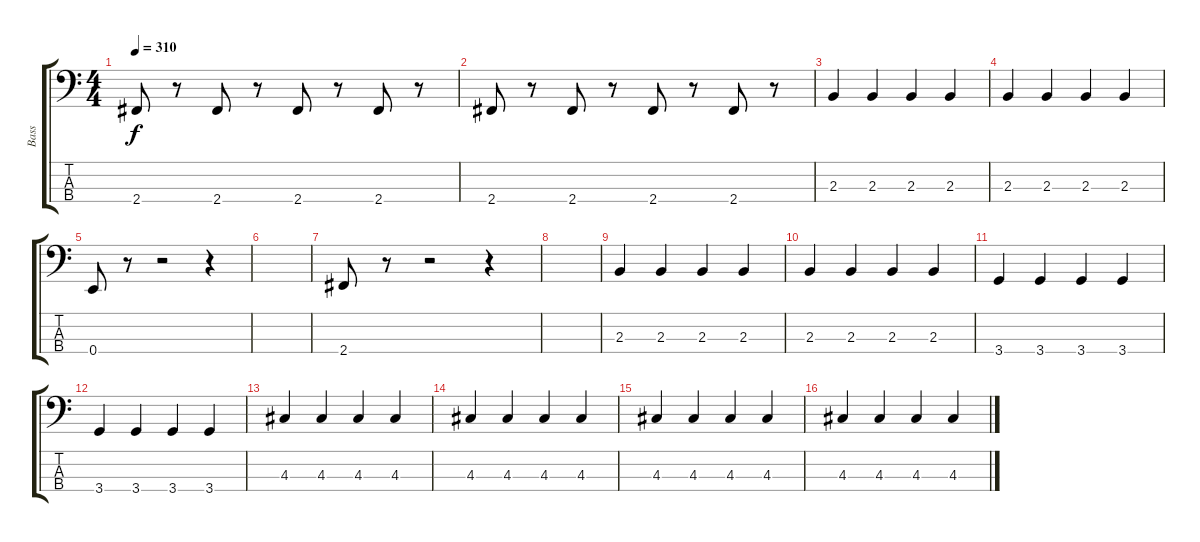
\track ("Bass" "Bass") {instrument electricbassfinger}
\staff {score tabs}
\tuning (G2 D2 A1 E1) {hide}
\ts (4 4)
\tempo 310
\clef f4
\ks c
2.4.8{dy f} r.8 2.4.8 r.8 2.4.8 r.8 2.4.8 r.8 |
2.4.8 r.8 2.4.8 r.8 2.4.8 r.8 2.4.8 r.8 |
2.3.4 2.3.4 2.3.4 2.3.4 |
2.3.4 2.3.4 2.3.4 2.3.4 |
0.4.8 r.8 r.2 r.4 |
|
2.4.8 r.8 r.2 r.4 |
|
2.3.4 2.3.4 2.3.4 2.3.4 |
2.3.4 2.3.4 2.3.4 2.3.4 |
3.4.4 3.4.4 3.4.4 3.4.4 |
3.4.4 3.4.4 3.4.4 3.4.4 |
4.3.4 4.3.4 4.3.4 4.3.4 |
4.3.4 4.3.4 4.3.4 4.3.4 |
4.3.4 4.3.4 4.3.4 4.3.4 |
4.3.4 4.3.4 4.3.4 4.3.4
